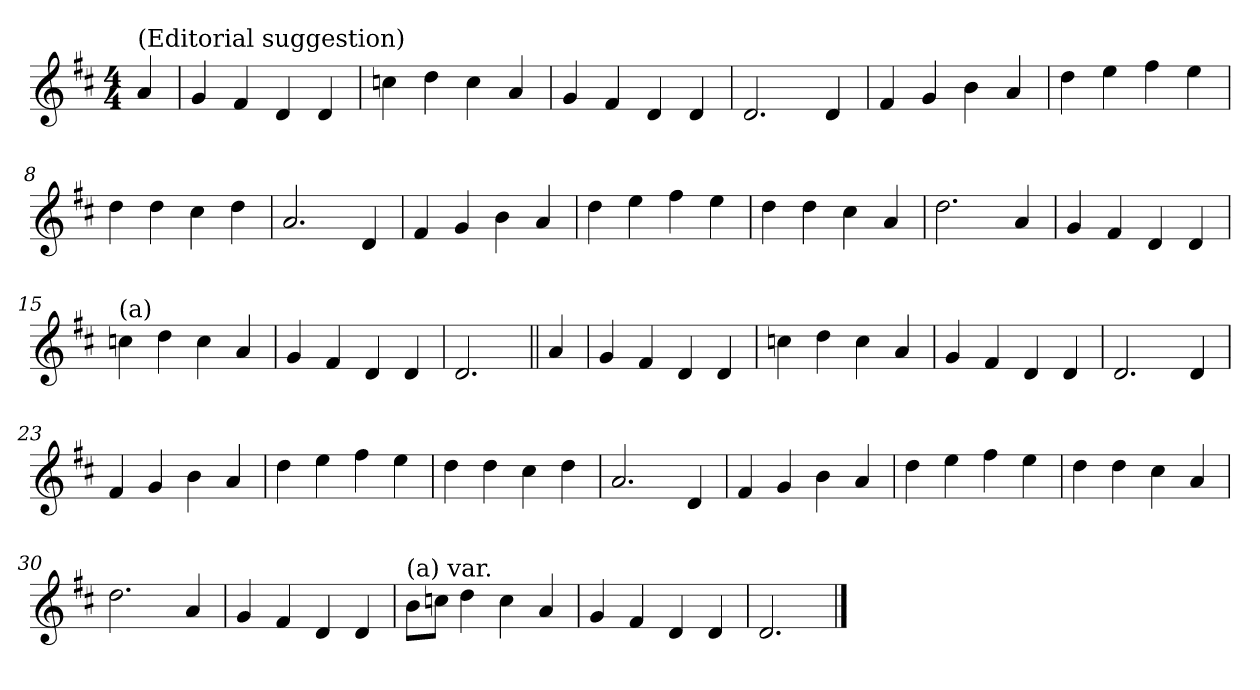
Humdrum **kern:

**kern
*part1
*staff1
*clefG2
*k[f#c#]
*D:
*M4/4
*MM100
=1
!LO:TX:a:t=(Editorial suggestion)
4a/
=2
4g/
4f#/
4d/
4d/
=3
4ccn\
4dd\
4cc\
4a/
=4
4g/
4f#/
4d/
4d/
=5
2.d/
4d/
=6
4f#/
4g/
4b\
4a/
!!LO:LB:g=z
=7
4dd\
4ee\
4ff#\
4ee\
=8
4dd\
4dd\
4cc#\
4dd\
=9
2.a/
4d/
=10
4f#/
4g/
4b\
4a/
=11
4dd\
4ee\
4ff#\
4ee\
!!LO:LB:g=z
=12
4dd\
4dd\
4cc#\
4a/
=13
2.dd\
4a/
=14
4g/
4f#/
4d/
4d/
=15
!LO:TX:a:t=(a)
4ccn\
4dd\
4cc\
4a/
=16
4g/
4f#/
4d/
4d/
=17
2.d/
!!LO:LB:g=z
=18||
4a/
=19
4g/
4f#/
4d/
4d/
=20
4ccn\
4dd\
4cc\
4a/
=21
4g/
4f#/
4d/
4d/
=22
2.d/
4d/
=23
4f#/
4g/
4b\
4a/
!!LO:LB:g=z
=24
4dd\
4ee\
4ff#\
4ee\
=25
4dd\
4dd\
4cc#\
4dd\
=26
2.a/
4d/
=27
4f#/
4g/
4b\
4a/
=28
4dd\
4ee\
4ff#\
4ee\
!!LO:LB:g=z
=29
4dd\
4dd\
4cc#\
4a/
=30
2.dd\
4a/
=31
4g/
4f#/
4d/
4d/
=32
!LO:TX:a:t=(a) var.
8b\L
8ccn\J
4dd\
4cc\
4a/
=33
4g/
4f#/
4d/
4d/
=34
2.d/
==
*-
